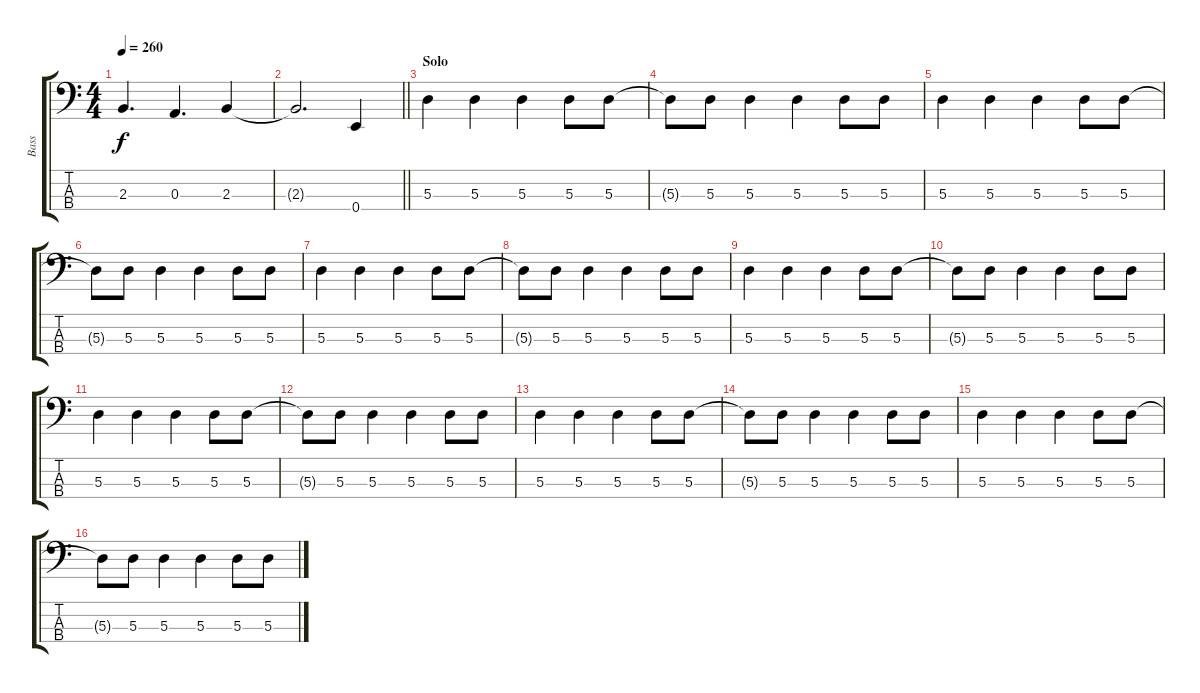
\track ("Bass" "Bass") {instrument electricbassfinger}
\staff {score tabs}
\tuning (G2 D2 A1 E1) {hide}
\ts (4 4)
\tempo 260
\clef f4
\ks c
2.3.4{d dy f} 0.3.4{d} 2.3.4 |
\barLineRight lightlight
2.3{t}.2{d} 0.4.4 |
\section ("" "Solo")
5.3.4 5.3.4 5.3.4 5.3.8 5.3.8 |
5.3{t}.8 5.3.8 5.3.4 5.3.4 5.3.8 5.3.8 |
5.3.4 5.3.4 5.3.4 5.3.8 5.3.8 |
5.3{t}.8 5.3.8 5.3.4 5.3.4 5.3.8 5.3.8 |
5.3.4 5.3.4 5.3.4 5.3.8 5.3.8 |
5.3{t}.8 5.3.8 5.3.4 5.3.4 5.3.8 5.3.8 |
5.3.4 5.3.4 5.3.4 5.3.8 5.3.8 |
5.3{t}.8 5.3.8 5.3.4 5.3.4 5.3.8 5.3.8 |
5.3.4 5.3.4 5.3.4 5.3.8 5.3.8 |
5.3{t}.8 5.3.8 5.3.4 5.3.4 5.3.8 5.3.8 |
5.3.4 5.3.4 5.3.4 5.3.8 5.3.8 |
5.3{t}.8 5.3.8 5.3.4 5.3.4 5.3.8 5.3.8 |
5.3.4 5.3.4 5.3.4 5.3.8 5.3.8 |
5.3{t}.8 5.3.8 5.3.4 5.3.4 5.3.8 5.3.8
